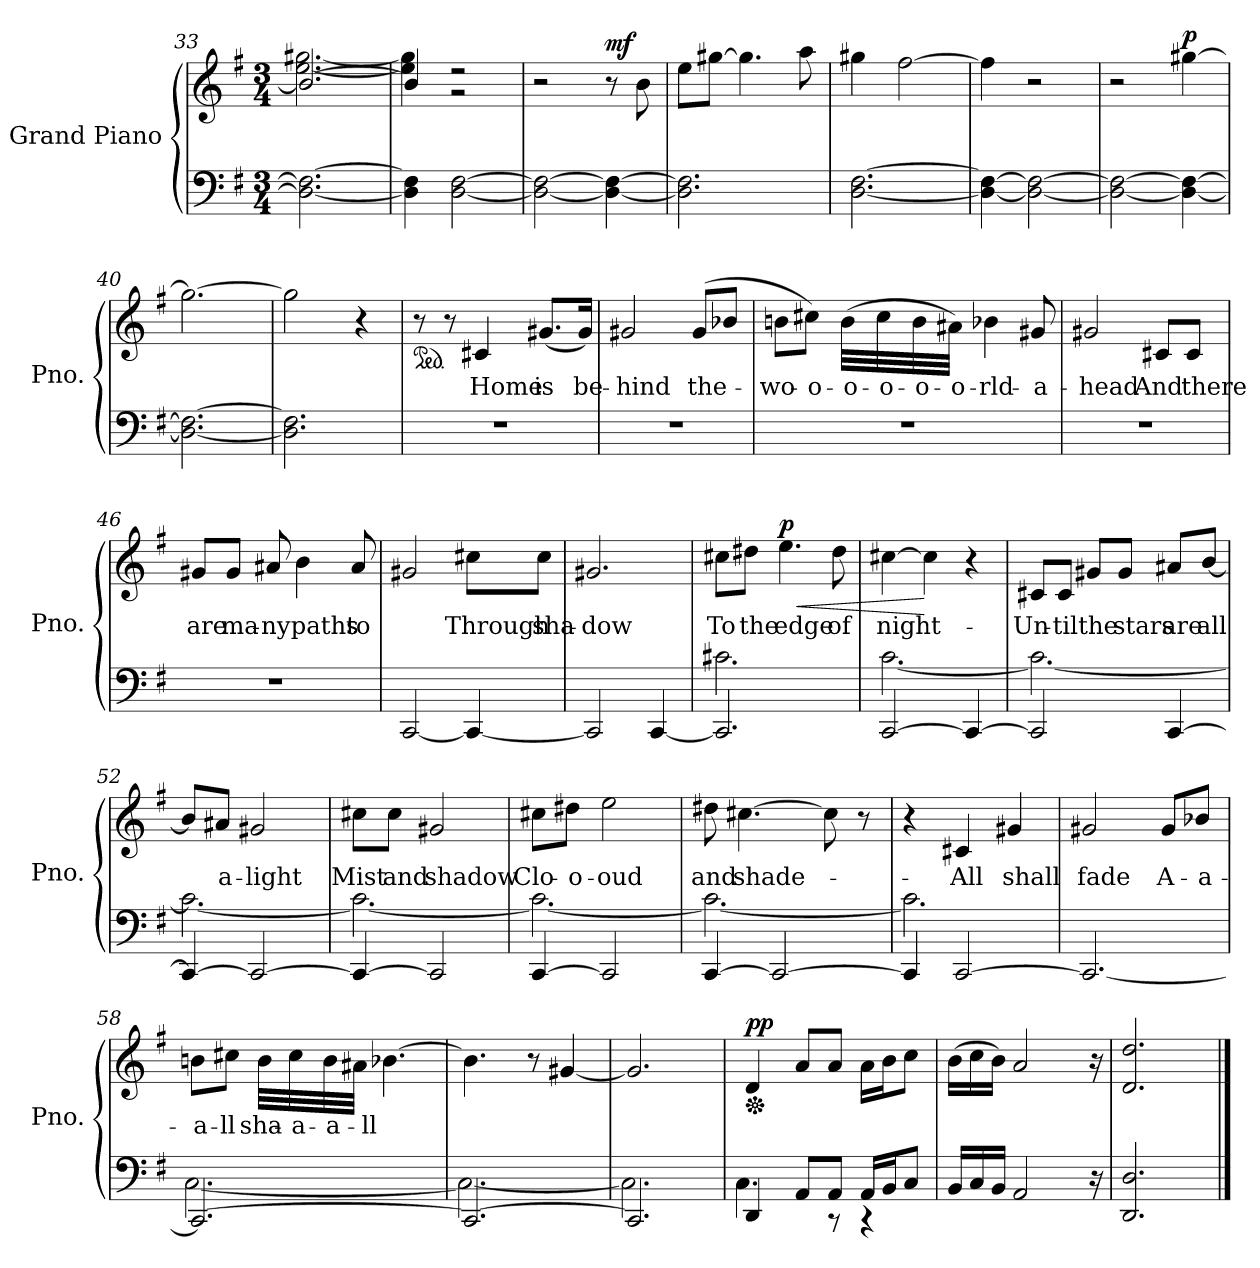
**kern	**kern	**text	**dynam
*part1	*part1	*part1	*part1
*staff2	*staff1	*staff1	*staff1/2
*I"Grand Piano	*	*	*
*I'Pno.	*	*	*
*clefF4	*clefG2	*	*
*k[f#]	*k[f#]	*	*
*M3/4	*M3/4	*	*
=33	=33	=33	=33
*	*^	*	*
2.D\_ 2.F#\_	2.b/_	[2.ee\ [2.gg#X\	.	.
=34	=34	=34	=34	=34
4D\] 4F#\]	4b/]	4ee\] 4gg#\]	.	.
[2D\ [2F#\	2r	2r	.	.
*	*v	*v	*	*
!!LO:LB:g=z
=35	=35	=35	=35
2D\_ 2F#\_	2r	.	.
!	!	!	!LO:DY:b
4D\_ 4F#\_	8r	.	mf
.	8b\	.	.
=36	=36	=36	=36
2.D\] 2.F#\]	8ee\L	.	.
.	[8gg#X\J	.	.
.	4.gg#\]	.	.
.	8aa\	.	.
=37	=37	=37	=37
[2.D\ [2.F#\	4gg#X\	.	.
.	[2ff#\	.	.
=38	=38	=38	=38
4D\_ 4F#\_	4ff#\]	.	.
2D\_ 2F#\_	2r	.	.
=39	=39	=39	=39
2D\_ 2F#\_	2r	.	.
!	!	!	!LO:DY:b
4D\_ 4F#\_	[4gg#X\	.	p
=40	=40	=40	=40
2.D\_ 2.F#\_	2.gg#\_	.	.
=41	=41	=41	=41
2.D\] 2.F#\]	2gg#\]	.	.
.	4r	.	.
=42	=42	=42	=42
*	*ped	*	*
2.rF	8r	.	.
.	8r	.	.
!	!	!LO:LY:b	!
.	4c#X/	Home	.
!	!	!LO:LY:b	!
.	(8.g#X/L	is	.
!	!	!LO:LY:b	!
.	16g#/Jk)	be-	.
=43	=43	=43	=43
!	!	!LO:LY:b	!
2.r	2g#X/	-hind	.
!	!	!LO:LY:b	!
.	(8g#/L	the-	.
.	8b-X/J	.	.
!!LO:LB:g=z
=44	=44	=44	=44
!	!	!LO:LY:b	!
2.r	8bn\L	wo-	.
!	!	!LO:LY:b	!
.	8cc#X\J)	-o-	.
!	!	!LO:LY:b	!
.	(32b\LLL	-o-	.
!	!	!LO:LY:b	!
.	32cc#\	-o-	.
!	!	!LO:LY:b	!
.	32b\	-o-	.
!	!	!LO:LY:b	!
.	32a#X\JJJ)	-o-	.
!	!	!LO:LY:b	!
.	4b-X\	-rld-	.
!	!	!LO:LY:b	!
.	8g#X/	-a-	.
=45	=45	=45	=45
!	!	!LO:LY:b	!
2.r	2g#X/	-head	.
!	!	!LO:LY:b	!
.	8c#X/L	And	.
!	!	!LO:LY:b	!
.	8c#/J	there	.
=46	=46	=46	=46
!	!	!LO:LY:b	!
2.r	8g#X/L	are	.
!	!	!LO:LY:b	!
.	8g#/J	ma-	.
!	!	!LO:LY:b	!
.	8a#X/	-ny	.
!	!	!LO:LY:b	!
.	4b\	paths	.
!	!	!LO:LY:b	!
.	8a#/	to	.
=47	=47	=47	=47
[2CC/	2g#X/	.	.
!	!	!LO:LY:b	!
4CC/_	8cc#X\L	Through	.
!	!	!LO:LY:b	!
.	8cc#\J	sha-	.
=48	=48	=48	=48
!	!	!LO:LY:b	!
2CC/]	2.g#X/	dow	.
[4CC/	.	.	.
!!LO:LB:g=z
=49	=49	=49	=49
*^	*	*	*
!	!	!	!LO:LY:b	!
2.CC/]	2.c#X\	8cc#X\L	To	.
!	!	!	!LO:LY:b	!
.	.	8dd#X\J	the	.
!	!	!	!LO:LY:b	!LO:HP:b
!	!	!	!	!LO:DY:n=1:b
.	.	4.ee\	edge	< p
!	!	!	!LO:LY:b	!
.	.	8dd#\	of	.
=50	=50	=50	=50	=50
!	!	!	!LO:LY:b	!
[2CC/	[2.c\	[4cc#X\	night-	.
.	.	4cc#\]	.	[
4CC/_	.	4r	.	.
=51	=51	=51	=51	=51
!	!	!	!LO:LY:b	!
2CC/]	2.c\_	8c#X/L	-Un-	.
!	!	!	!LO:LY:b	!
.	.	8c#/J	-til	.
!	!	!	!LO:LY:b	!
.	.	8g#X/L	the	.
!	!	!	!LO:LY:b	!
.	.	8g#/J	stars	.
!	!	!	!LO:LY:b	!
[4CC/	.	8a#X/L	are	.
!	!	!	!LO:LY:b	!
.	.	[8b/J	all	.
=52	=52	=52	=52	=52
4CC/_	2.c\_	8b/L]	.	.
!	!	!	!LO:LY:b	!
.	.	8a#X/J	a-	.
!	!	!	!LO:LY:b	!
2CC/_	.	2g#X/	-light	.
=53	=53	=53	=53	=53
!	!	!	!LO:LY:b	!
4CC/_	2.c\_	8cc#X\L	Mist	.
!	!	!	!LO:LY:b	!
.	.	8cc#\J	and	.
!	!	!	!LO:LY:b	!
2CC/]	.	2g#X/	shadow	.
!!LO:LB:g=z
=54	=54	=54	=54	=54
!	!	!	!LO:LY:b	!
[4CC/	2.c\_	8cc#X\L	Clo-	.
!	!	!	!LO:LY:b	!
.	.	8dd#X\J	-o-	.
!	!	!	!LO:LY:b	!
2CC/]	.	2ee\	-oud	.
=55	=55	=55	=55	=55
!	!	!	!LO:LY:b	!
[4CC/	2.c\_	8dd#X\	and	.
!	!	!	!LO:LY:b	!
.	.	[4.cc#X\	shade-	.
2CC/_	.	.	.	.
.	.	8cc#\]	.	.
.	.	8r	.	.
=56	=56	=56	=56	=56
4CC/]	2.c\]	4r	.	.
!	!	!	!LO:LY:b	!
[2CC/	.	4c#X/	-All	.
!	!	!	!LO:LY:b	!
.	.	4g#X/	shall	.
*v	*v	*	*	*
=57	=57	=57	=57
!	!	!LO:LY:b	!
2.CC/_	2g#X/	fade	.
!	!	!LO:LY:b	!
.	8g#/L	A-	.
!	!	!LO:LY:b	!
.	8b-X/J	-a-	.
=58	=58	=58	=58
*^	*	*	*
!	!	!	!LO:LY:b	!
2.CC/_	[2.C\	8bn\L	-a-	.
!	!	!	!LO:LY:b	!
.	.	8cc#X\J	-ll	.
!	!	!	!LO:LY:b	!
.	.	32b\LLL	sha-	.
!	!	!	!LO:LY:b	!
.	.	32cc#\	a-	.
!	!	!	!LO:LY:b	!
.	.	32b\	-a-	.
.	.	32a#X\JJJ	.	.
!	!	!	!LO:LY:b	!
.	.	[4.b-X\	-ll	.
=59	=59	=59	=59	=59
2.CC/_	2.C\_	4.b-\]	.	.
.	.	8r	.	.
.	.	[4g#X/	.	.
!!LO:PB:g=z
=60	=60	=60	=60	=60
2.CC/]	2.C\]	2.g#/]	.	.
=61	=61	=61	=61	=61
*	*	*Xped	*	*
!	!	!	!	!LO:DY:b
4DD/	4.C\	4d/	.	pp
8AA/L	.	8a/L	.	.
8AA/J	8r	8a/J	.	.
16AA/LL	4r	16a\LL	.	.
16BB/J	.	16b\J	.	.
8C/J	.	8cc\J	.	.
*v	*v	*	*	*
=62	=62	=62	=62
16BB/LL	(16b\LL	.	.
16C/	16cc\	.	.
16BB/JJ	16b\JJ)	.	.
2AA/	2a/	.	.
16r	16r	.	.
=63	=63	=63	=63
2.DD/ 2.D/	2.d/ 2.dd/	.	.
==	==	==	==
*-	*-	*-	*-
